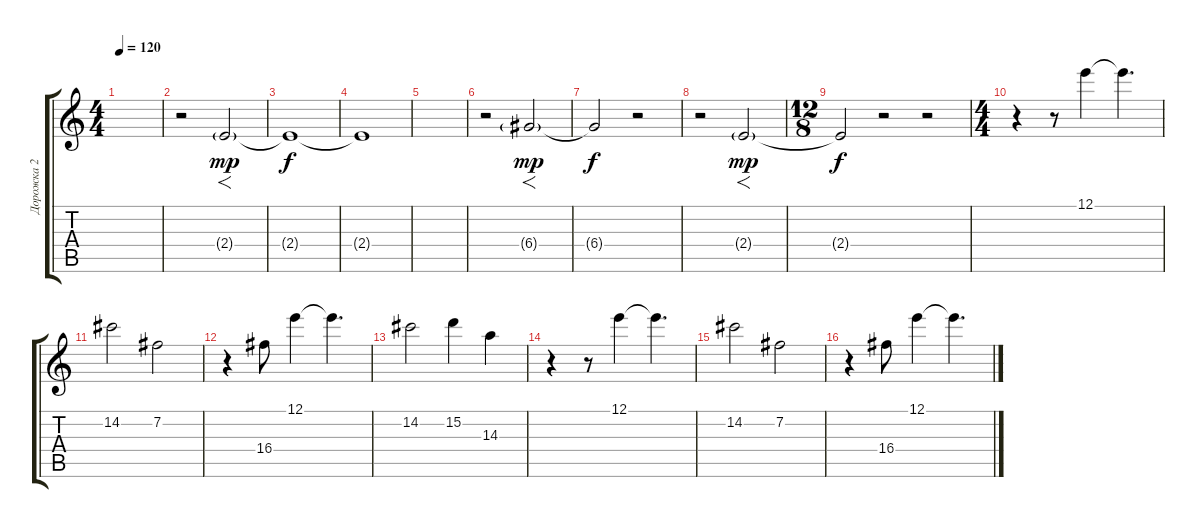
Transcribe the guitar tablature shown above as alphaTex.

\track ("Дорожка 2" "Дорожка 2") {instrument overdrivenguitar}
\staff {score tabs}
\tuning (E4 B3 G3 D3 A2 D2) {hide}
\ts (4 4)
\tempo 120
\clef g2
\ks c
|
r.2 2.4{g}.2{f dy mp} |
2.4{t}.1{dy f} |
2.4{t}.1 |
|
r.2 6.4{g}.2{f dy mp} |
6.4{t}.2{dy f} r.2 |
r.2 2.4{g}.2{f dy mp} |
\ts (12 8)
2.4{t}.2{dy f} r.2 r.2 |
\ts (4 4)
r.4 r.8 12.1.4 12.1{t}.4{d} |
14.2.2 7.2.2 |
r.4 16.4.8 12.1.4 12.1{t}.4{d} |
14.2.2 15.2.4 14.3.4 |
r.4 r.8 12.1.4 12.1{t}.4{d} |
14.2.2 7.2.2 |
r.4 16.4.8 12.1.4 12.1{t}.4{d}
